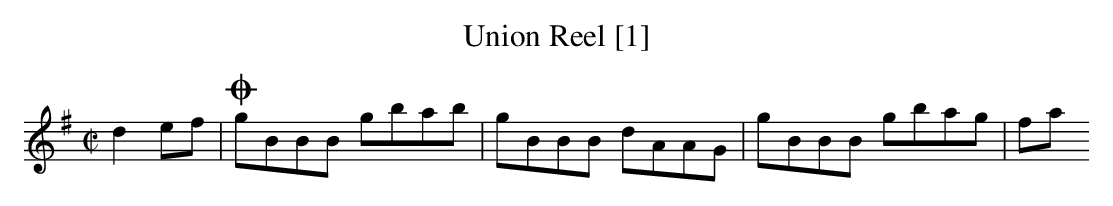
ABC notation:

X:1
T:Union Reel [1]
M:C|
L:1/8
K:G
d2 ef|OgBBB gbab|gBBB dAAG|gBBB gbag|fa...
